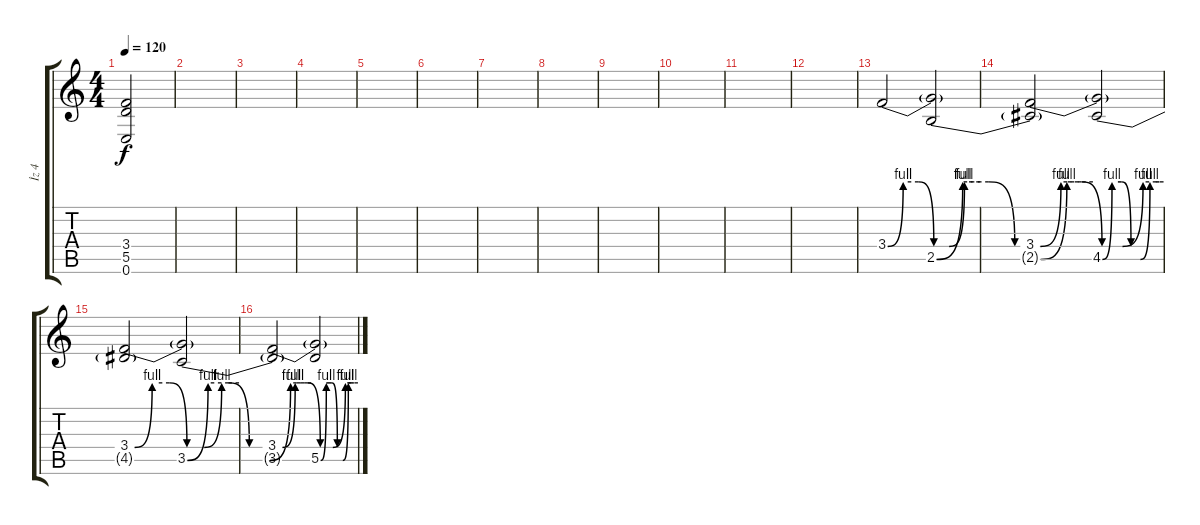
\track ("İz 4" "İz 4") {instrument distortionguitar}
\staff {score tabs}
\tuning (E4 B3 G3 D3 A2 E2) {hide}
\ts (4 4)
\tempo 120
\clef g2
\ks c
(3.4{t} 5.5{t} 0.6{t}).2{dy f} |
|
|
|
|
|
|
|
|
|
|
|
3.4{be (custom 0 0 10 4 20 4 30 0 40 0 50 4 60 4)}.2 (3.4{t} 2.5{be (custom 0 0 10 4 20 4 30 0 40 0 50 4 60 4)}).2 |
(3.4{be (custom 0 0 10 4 20 4 30 0 40 0 50 4 60 4)} 2.5{t}).2 (3.4{t} 4.5{be (custom 0 0 10 4 20 4 30 0 40 0 50 4 60 4)}).2 |
(3.4{be (custom 0 0 10 4 20 4 30 0 40 0 50 4 60 4)} 4.5{t}).2 (3.4{t} 3.5{be (custom 0 0 10 4 20 4 30 0 40 0 50 4 60 4)}).2 |
(3.4{be (custom 0 0 10 4 20 4 30 0 40 0 50 4 60 4)} 3.5{t}).2 (3.4{t} 5.5{be (custom 0 0 10 4 20 4 30 0 40 0 50 4 60 4)}).2
